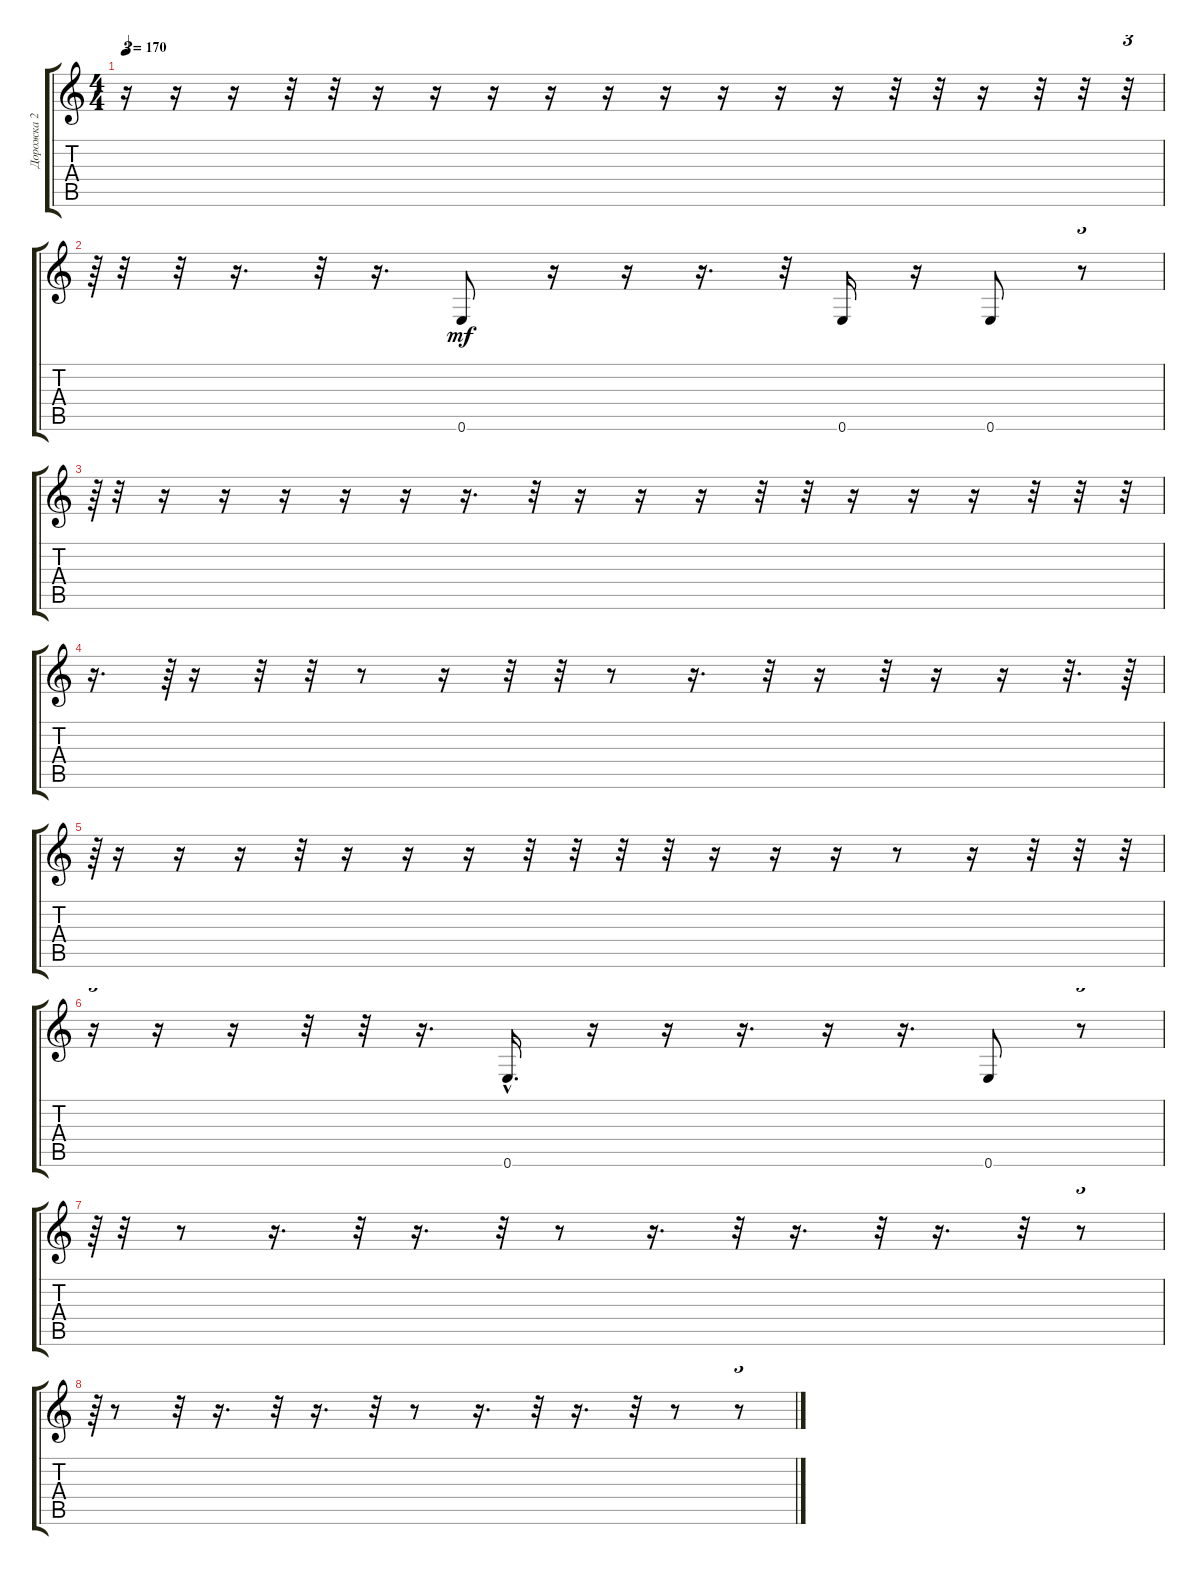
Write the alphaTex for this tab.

\track ("Дорожка 2" "Дорожка 2") {instrument electricbassfinger}
\staff {score tabs}
\tuning (E4 B3 G3 D3 A2 E2) {hide}
\ts (4 4)
\tempo 170
\clef g2
\ks c
r.16{tu (3 2) dy f} r.16 r.16 r.32 r.32 r.16 r.16 r.16 r.16 r.16 r.16 r.16 r.16 r.16 r.32 r.32 r.16 r.32 r.32 r.32{tu (3 2)} |
r.64{tu (3 2)} r.32 r.32 r.16{d} r.32 r.16{d} 0.6.8{dy mf} r.16 r.16 r.16{d} r.32 0.6.16 r.16 0.6.8 r.8{tu (3 2)} |
r.64{tu (3 2)} r.32 r.16 r.16 r.16 r.16 r.16 r.16{d} r.32 r.16 r.16 r.16 r.32 r.32 r.16 r.16 r.16 r.32 r.32 r.32{tu (3 2)} |
r.16{d} r.64{tu (3 2)} r.16 r.32 r.32 r.8 r.16 r.32 r.32 r.8 r.16{d} r.32 r.16 r.32 r.16 r.16 r.32{d} r.64 |
r.64{tu (3 2)} r.16 r.16 r.16 r.32 r.16 r.16 r.16 r.32 r.32 r.32 r.32 r.16 r.16 r.16 r.8 r.16 r.32 r.32 r.32{tu (3 2)} |
r.16{tu (3 2)} r.16 r.16 r.32 r.32 r.16{d} 0.6{hac}.16{d} r.16 r.16 r.16{d} r.16 r.16{d} 0.6.8 r.8{tu (3 2)} |
r.64{tu (3 2)} r.32 r.8 r.16{d} r.32 r.16{d} r.32 r.8 r.16{d} r.32 r.16{d} r.32 r.16{d} r.32 r.8{tu (3 2)} |
r.64{tu (3 2)} r.8 r.32 r.16{d} r.32 r.16{d} r.32 r.8 r.16{d} r.32 r.16{d} r.32 r.8 r.8{tu (3 2)}
